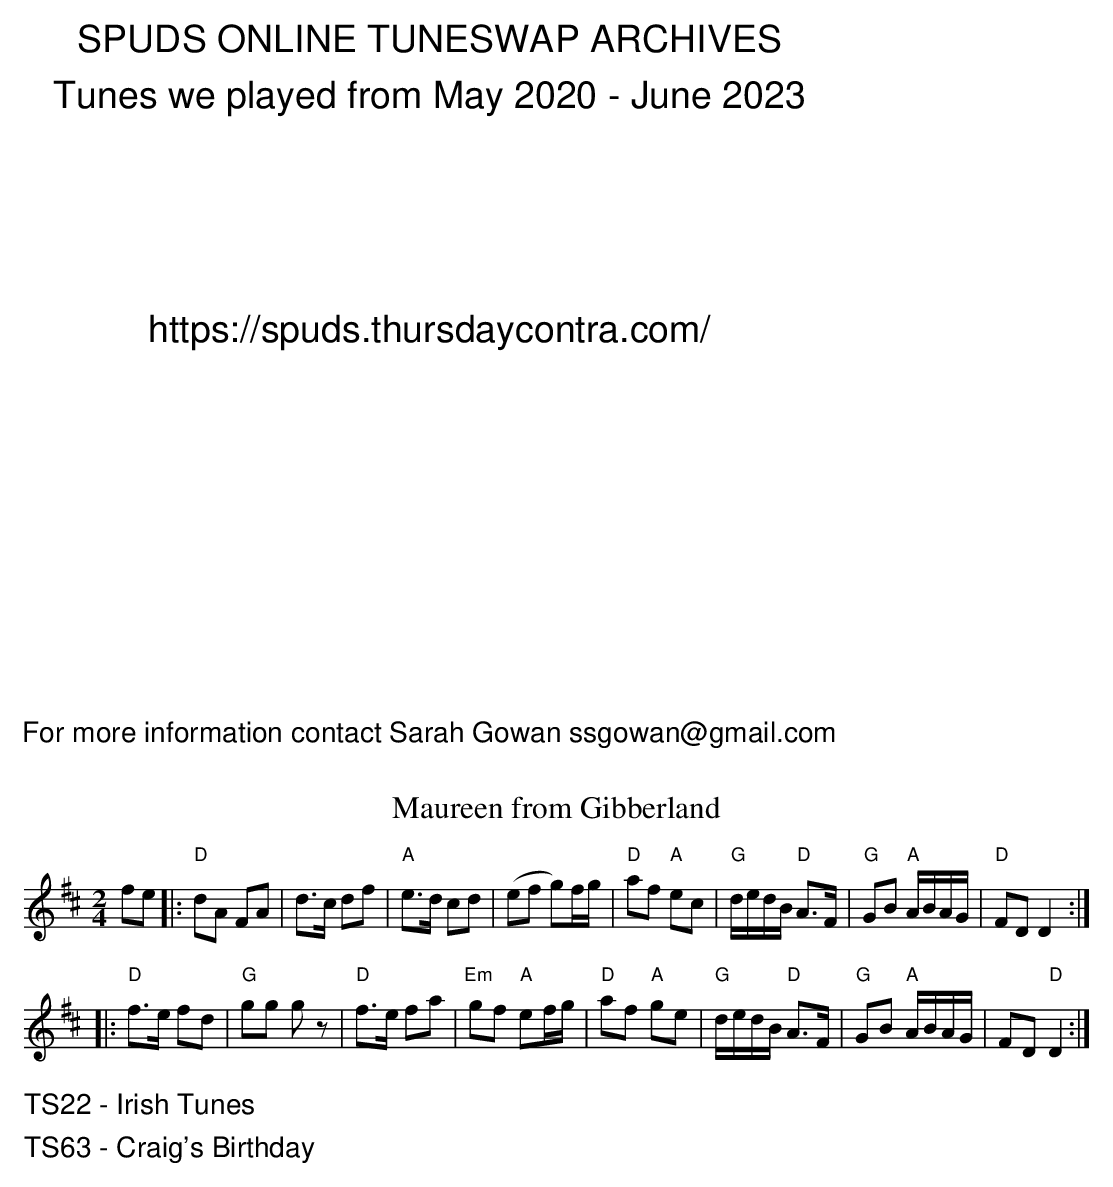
X:1
T:Maureen from Gibberland
M:2/4
L:1/8
K: D
fe |:"D" dA FA |d>c df |"A" e>d cd | (ef g)f/g/|\
 "D"af "A"ec |"G" d/e/d/B/ "D"A>F |"G" GB "A" A/B/A/G/ |"D" FD D2 :|
|:"D" f>e fd |"G" gg gz |"D" f>e fa |"Em" gf "A"ef/g/ |\
 "D"af "A"ge|"G"d/e/d/B/"D" A>F| "G"GB "A"A/B/A/G/ |FD "D"D2 :|
